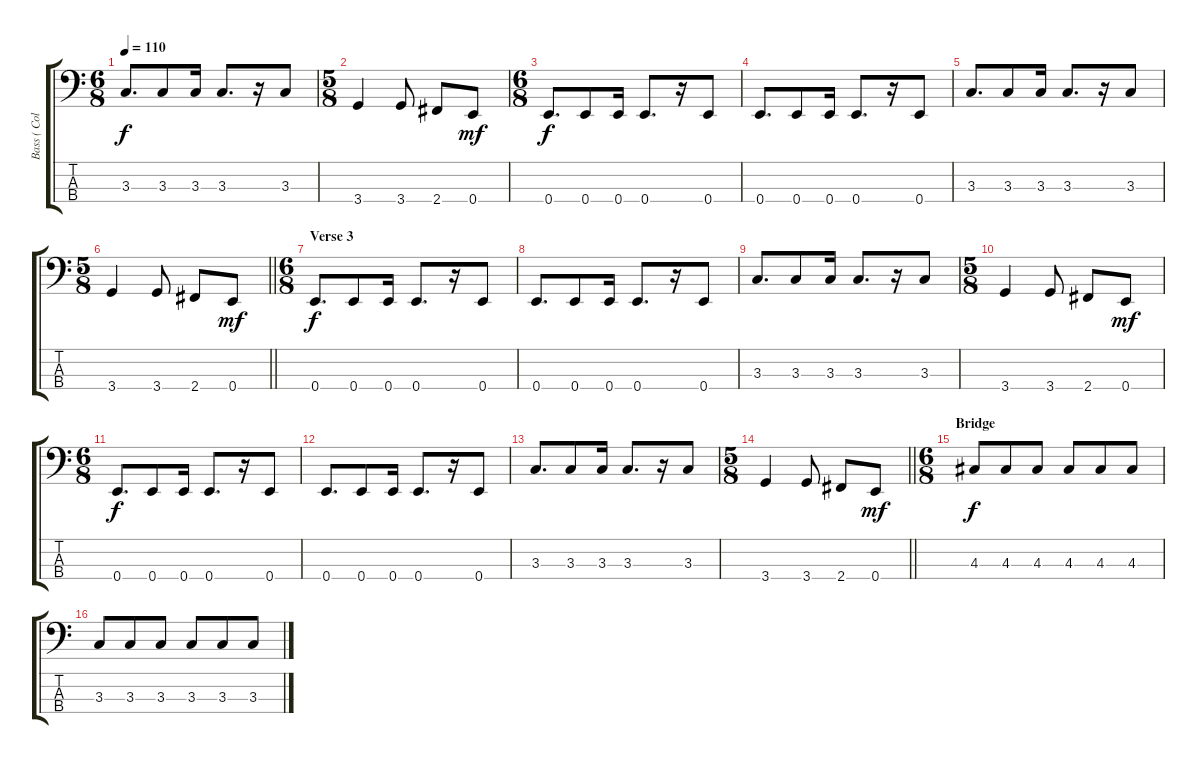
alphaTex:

\track ("Bass ( Colin Greenwood )" "Bass ( Col") {instrument electricbassfinger}
\staff {score tabs}
\tuning (G2 D2 A1 E1) {hide}
\ts (6 8)
\tempo 110
\clef f4
\ks c
3.3.8{d dy f} 3.3.8 3.3.16 3.3.8{d} r.16 3.3.8 |
\ts (5 8)
3.4.4 3.4.8 2.4.8 0.4.8{dy mf} |
\ts (6 8)
0.4.8{d dy f} 0.4.8 0.4.16 0.4.8{d} r.16 0.4.8 |
0.4.8{d} 0.4.8 0.4.16 0.4.8{d} r.16 0.4.8 |
3.3.8{d} 3.3.8 3.3.16 3.3.8{d} r.16 3.3.8 |
\ts (5 8)
\barLineRight lightlight
3.4.4 3.4.8 2.4.8 0.4.8{dy mf} |
\ts (6 8)
\section ("" "Verse 3")
0.4.8{d dy f} 0.4.8 0.4.16 0.4.8{d} r.16 0.4.8 |
0.4.8{d} 0.4.8 0.4.16 0.4.8{d} r.16 0.4.8 |
3.3.8{d} 3.3.8 3.3.16 3.3.8{d} r.16 3.3.8 |
\ts (5 8)
3.4.4 3.4.8 2.4.8 0.4.8{dy mf} |
\ts (6 8)
0.4.8{d dy f} 0.4.8 0.4.16 0.4.8{d} r.16 0.4.8 |
0.4.8{d} 0.4.8 0.4.16 0.4.8{d} r.16 0.4.8 |
3.3.8{d} 3.3.8 3.3.16 3.3.8{d} r.16 3.3.8 |
\ts (5 8)
\barLineRight lightlight
3.4.4 3.4.8 2.4.8 0.4.8{dy mf} |
\ts (6 8)
\section ("" "Bridge")
4.3.8{dy f} 4.3.8 4.3.8 4.3.8 4.3.8 4.3.8 |
3.3.8 3.3.8 3.3.8 3.3.8 3.3.8 3.3.8
